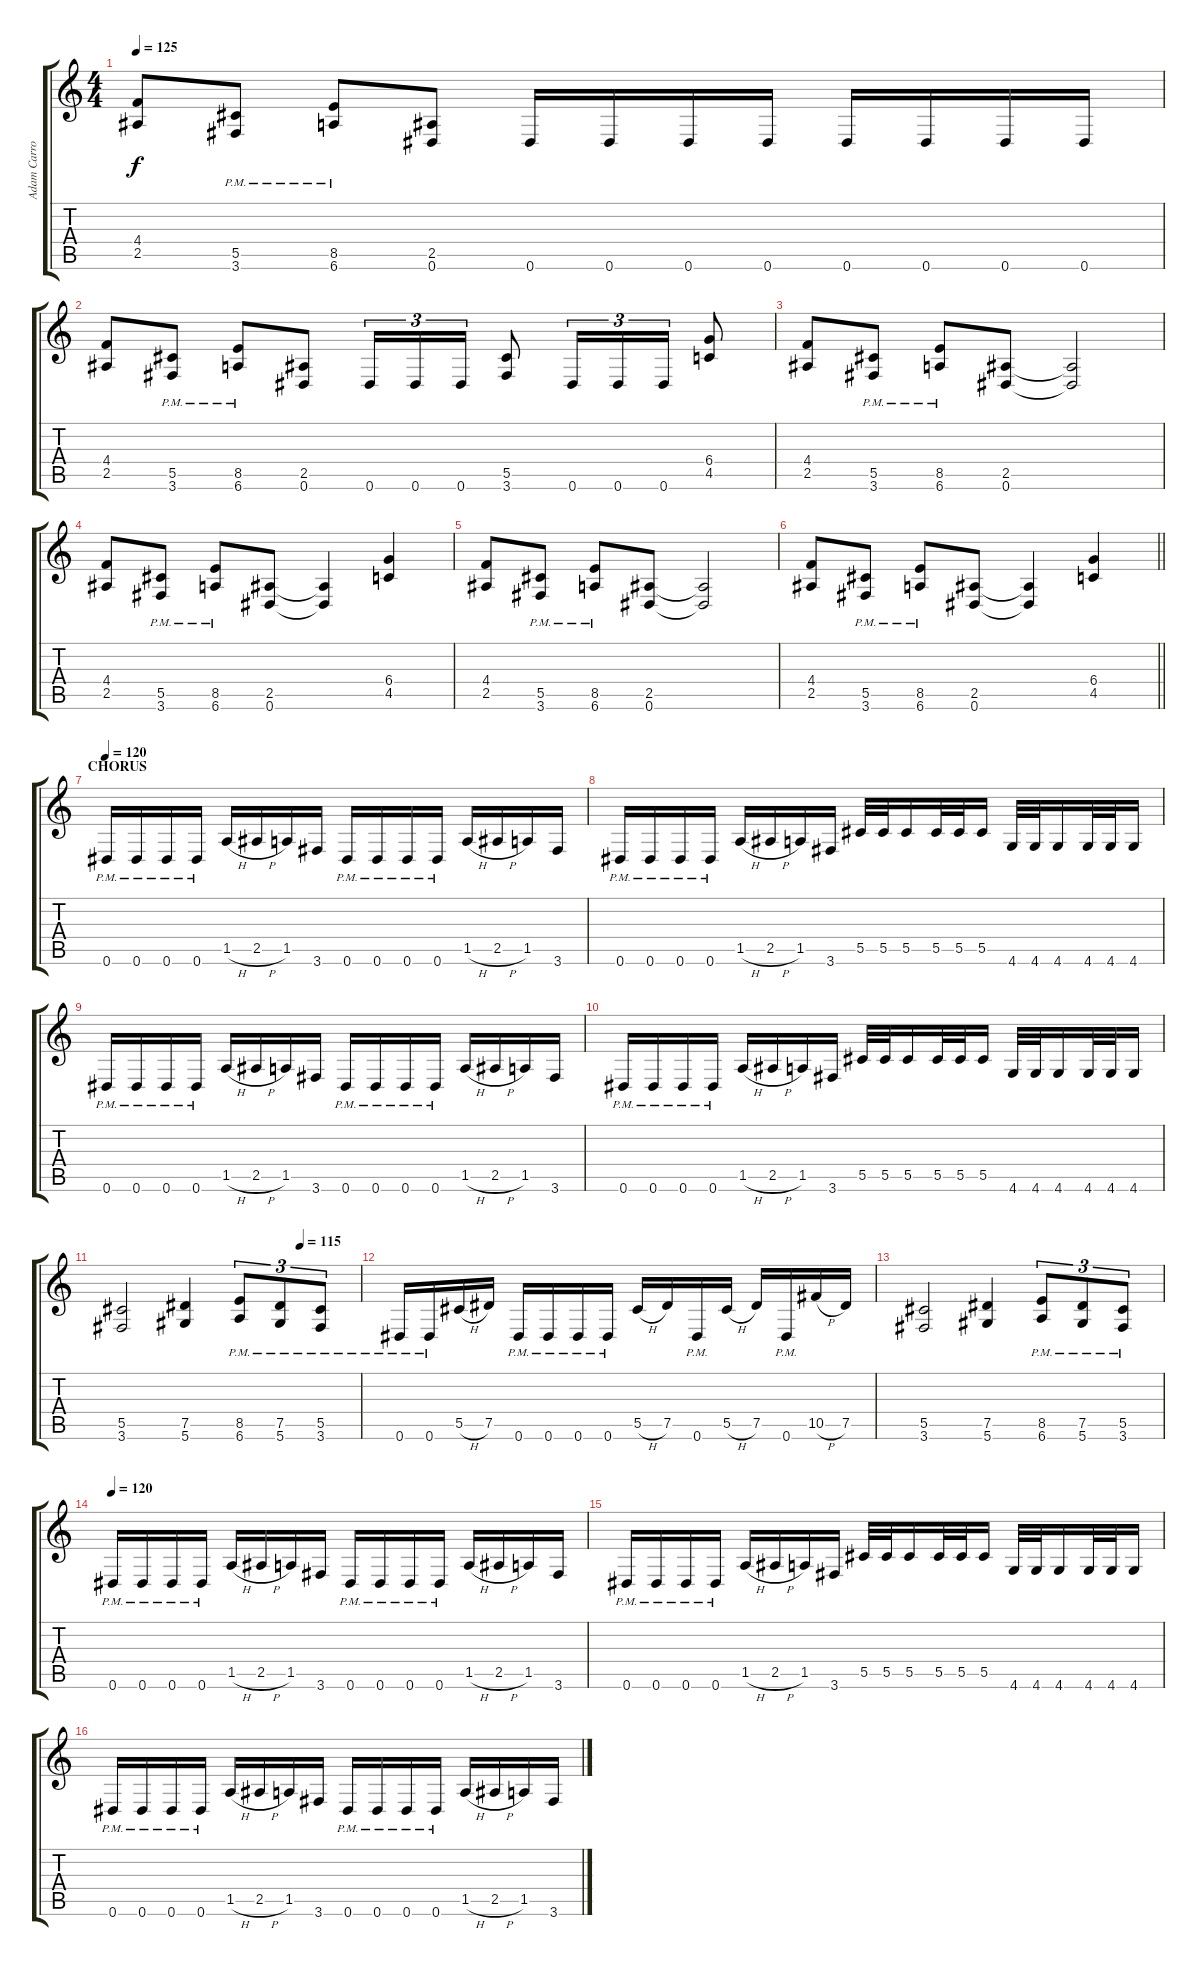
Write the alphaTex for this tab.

\track ("Adam Carroll" "Adam Carro") {instrument distortionguitar}
\staff {score tabs}
\tuning (Eb4 Bb3 Gb3 Db3 Ab2 Eb2) {hide}
\ts (4 4)
\tempo 125
\clef g2
\ks c
(4.4 2.5).8{dy f} (5.5{pm} 3.6{pm}).8 (8.5{pm} 6.6{pm}).8 (2.5 0.6).8 0.6.16 0.6.16 0.6.16 0.6.16 0.6.16 0.6.16 0.6.16 0.6.16 |
(4.4 2.5).8 (5.5{pm} 3.6{pm}).8 (8.5{pm} 6.6{pm}).8 (2.5 0.6).8 0.6.16{tu (3 2)} 0.6.16{tu (3 2)} 0.6.16{tu (3 2)} (5.5 3.6).8 0.6.16{tu (3 2)} 0.6.16{tu (3 2)} 0.6.16{tu (3 2)} (6.4 4.5).8 |
(4.4 2.5).8 (5.5{pm} 3.6{pm}).8 (8.5{pm} 6.6{pm}).8 (2.5 0.6).8 (2.5{t} 0.6{t}).2 |
(4.4 2.5).8 (5.5{pm} 3.6{pm}).8 (8.5{pm} 6.6{pm}).8 (2.5 0.6).8 (2.5{t} 0.6{t}).4 (6.4 4.5).4 |
(4.4 2.5).8 (5.5{pm} 3.6{pm}).8 (8.5{pm} 6.6{pm}).8 (2.5 0.6).8 (2.5{t} 0.6{t}).2 |
\barLineRight lightlight
(4.4 2.5).8 (5.5{pm} 3.6{pm}).8 (8.5{pm} 6.6{pm}).8 (2.5 0.6).8 (2.5{t} 0.6{t}).4 (6.4 4.5).4 |
\section ("" "CHORUS")
\tempo 120
0.6{pm}.16 0.6{pm}.16 0.6{pm}.16 0.6{pm}.16 1.5{h}.16 2.5{h}.16 1.5.16 3.6.16 0.6{pm}.16 0.6{pm}.16 0.6{pm}.16 0.6{pm}.16 1.5{h}.16 2.5{h}.16 1.5.16 3.6.16 |
0.6{pm}.16 0.6{pm}.16 0.6{pm}.16 0.6{pm}.16 1.5{h}.16 2.5{h}.16 1.5.16 3.6.16 5.5.32 5.5.32 5.5.16 5.5.32 5.5.32 5.5.16 4.6.32 4.6.32 4.6.16 4.6.32 4.6.32 4.6.16 |
0.6{pm}.16 0.6{pm}.16 0.6{pm}.16 0.6{pm}.16 1.5{h}.16 2.5{h}.16 1.5.16 3.6.16 0.6{pm}.16 0.6{pm}.16 0.6{pm}.16 0.6{pm}.16 1.5{h}.16 2.5{h}.16 1.5.16 3.6.16 |
0.6{pm}.16 0.6{pm}.16 0.6{pm}.16 0.6{pm}.16 1.5{h}.16 2.5{h}.16 1.5.16 3.6.16 5.5.32 5.5.32 5.5.16 5.5.32 5.5.32 5.5.16 4.6.32 4.6.32 4.6.16 4.6.32 4.6.32 4.6.16 |
\tempo (115 0.75)
(5.5 3.6).2 (7.5 5.6).4 (8.5{pm} 6.6{pm}).8{tu (3 2)} (7.5{pm} 5.6{pm}).8{tu (3 2)} (5.5{pm} 3.6{pm}).8{tu (3 2)} |
0.6{pm}.16 0.6{pm}.16 5.5{h}.16 7.5.16 0.6{pm}.16 0.6{pm}.16 0.6{pm}.16 0.6{pm}.16 5.5{h}.16 7.5.16 0.6{pm}.16 5.5{h}.16 7.5.16 0.6{pm}.16 10.5{h}.16 7.5.16 |
(5.5 3.6).2 (7.5 5.6).4 (8.5{pm} 6.6{pm}).8{tu (3 2)} (7.5{pm} 5.6{pm}).8{tu (3 2)} (5.5{pm} 3.6{pm}).8{tu (3 2)} |
\tempo 120
0.6{pm}.16 0.6{pm}.16 0.6{pm}.16 0.6{pm}.16 1.5{h}.16 2.5{h}.16 1.5.16 3.6.16 0.6{pm}.16 0.6{pm}.16 0.6{pm}.16 0.6{pm}.16 1.5{h}.16 2.5{h}.16 1.5.16 3.6.16 |
0.6{pm}.16 0.6{pm}.16 0.6{pm}.16 0.6{pm}.16 1.5{h}.16 2.5{h}.16 1.5.16 3.6.16 5.5.32 5.5.32 5.5.16 5.5.32 5.5.32 5.5.16 4.6.32 4.6.32 4.6.16 4.6.32 4.6.32 4.6.16 |
0.6{pm}.16 0.6{pm}.16 0.6{pm}.16 0.6{pm}.16 1.5{h}.16 2.5{h}.16 1.5.16 3.6.16 0.6{pm}.16 0.6{pm}.16 0.6{pm}.16 0.6{pm}.16 1.5{h}.16 2.5{h}.16 1.5.16 3.6.16
